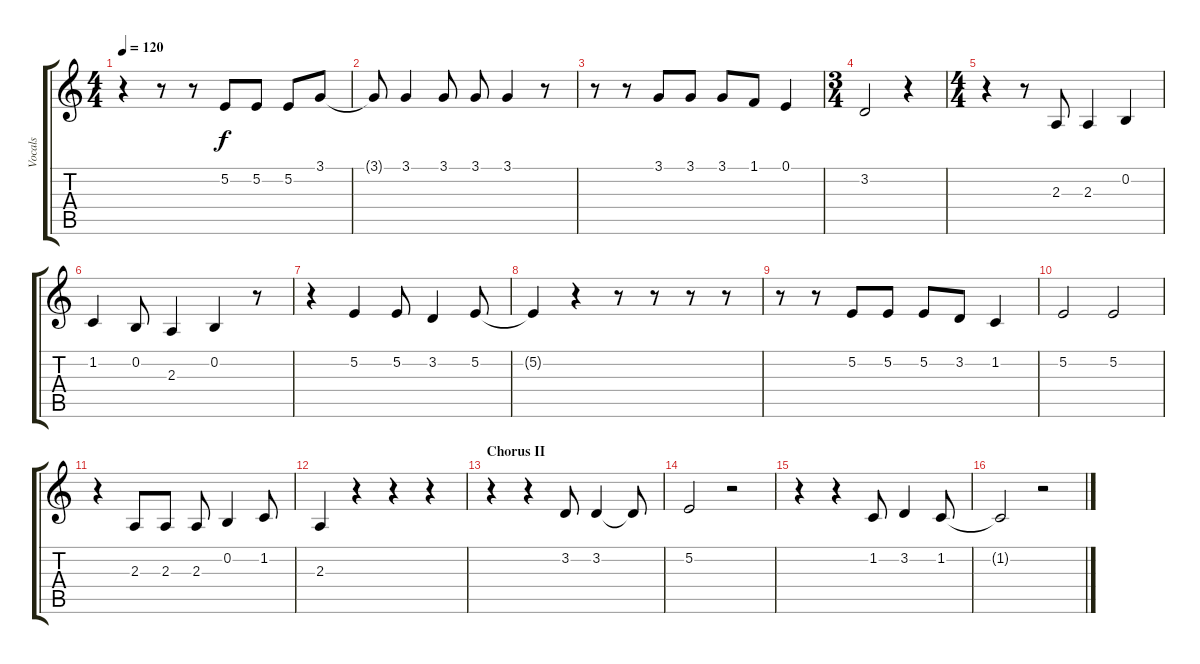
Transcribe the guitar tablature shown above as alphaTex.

\track ("Vocals" "Vocals") {instrument accordion}
\staff {score tabs}
\tuning (E4 B3 G3 D3 A2 E2) {hide}
\ts (4 4)
\tempo 120
\clef g2
\ks c
r.4{dy f} r.8 r.8 5.2.8 5.2.8 5.2.8 3.1.8 |
3.1{t}.8 3.1.4 3.1.8 3.1.8 3.1.4 r.8 |
r.8 r.8 3.1.8 3.1.8 3.1.8 1.1.8 0.1.4 |
\ts (3 4)
3.2.2 r.4 |
\ts (4 4)
r.4 r.8 2.3.8 2.3.4 0.2.4 |
1.2.4 0.2.8 2.3.4 0.2.4 r.8 |
r.4 5.2.4 5.2.8 3.2.4 5.2.8 |
5.2{t}.4 r.4 r.8 r.8 r.8 r.8 |
r.8 r.8 5.2.8 5.2.8 5.2.8 3.2.8 1.2.4 |
5.2.2 5.2.2 |
r.4 2.3.8 2.3.8 2.3.8 0.2.4 1.2.8 |
2.3.4 r.4 r.4 r.4 |
\section ("" "Chorus II")
r.4 r.4 3.2.8 3.2.4 3.2{t}.8 |
5.2.2 r.2 |
r.4 r.4 1.2.8 3.2.4 1.2.8 |
1.2{t}.2 r.2
